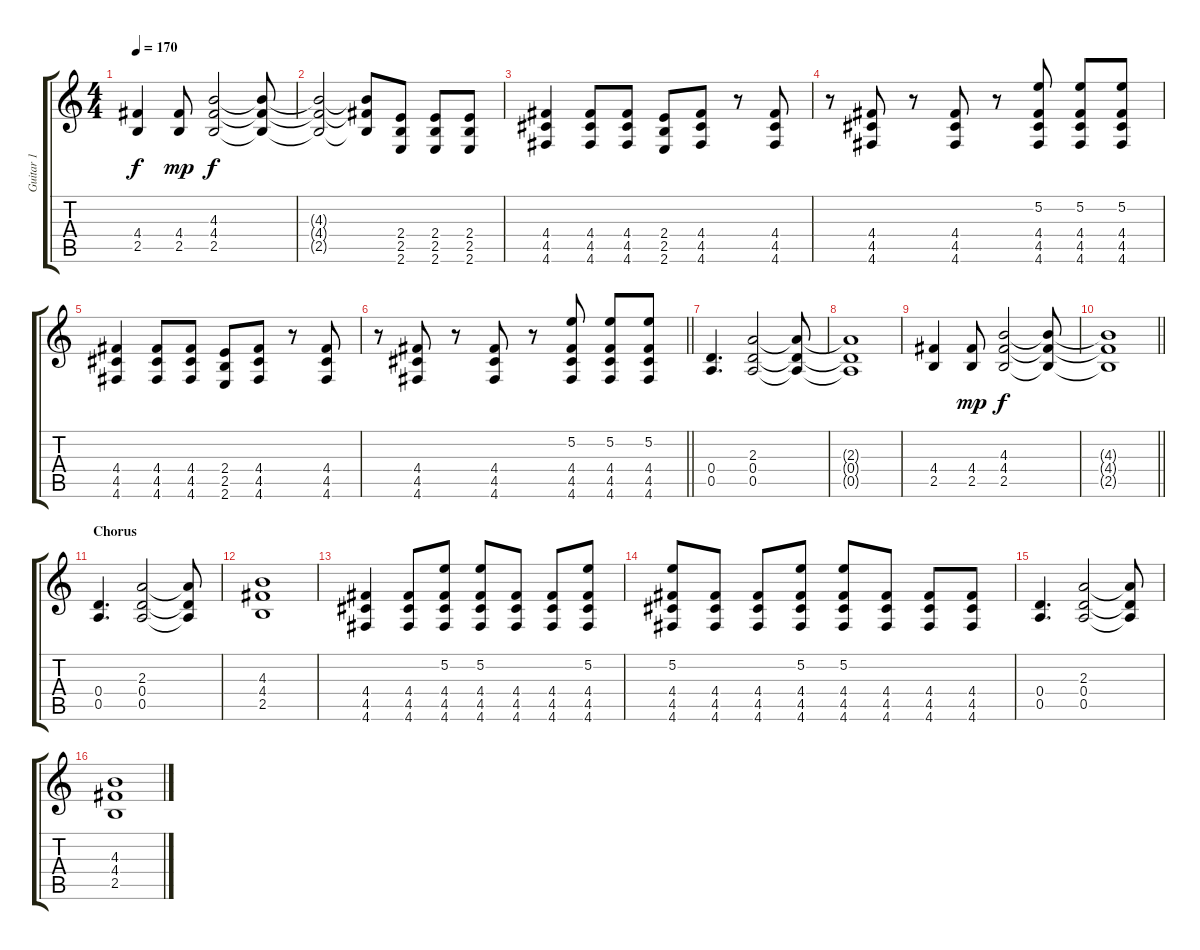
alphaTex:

\track ("Guitar 1" "Guitar 1") {instrument overdrivenguitar}
\staff {score tabs}
\tuning (E4 B3 G3 D3 A2 D2) {hide}
\ts (4 4)
\tempo 170
\clef g2
\ks c
(4.4 2.5).4{dy f} (4.4 2.5).8{dy mp} (4.3 4.4 2.5).2{dy f} (4.3{t} 4.4{t} 2.5{t}).8 |
(4.3{t} 4.4{t} 2.5{t}).2 (4.3{t} 4.4{t} 2.5{t}).8 (2.4 2.5 2.6).8 (2.4 2.5 2.6).8 (2.4 2.5 2.6).8 |
(4.4 4.5 4.6).4 (4.4 4.5 4.6).8 (4.4 4.5 4.6).8 (2.4 2.5 2.6).8 (4.4 4.5 4.6).8 r.8 (4.4 4.5 4.6).8 |
r.8 (4.4 4.5 4.6).8 r.8 (4.4 4.5 4.6).8 r.8 (5.2 4.4 4.5 4.6).8 (5.2 4.4 4.5 4.6).8 (5.2 4.4 4.5 4.6).8 |
(4.4 4.5 4.6).4 (4.4 4.5 4.6).8 (4.4 4.5 4.6).8 (2.4 2.5 2.6).8 (4.4 4.5 4.6).8 r.8 (4.4 4.5 4.6).8 |
\barLineRight lightlight
r.8 (4.4 4.5 4.6).8 r.8 (4.4 4.5 4.6).8 r.8 (5.2 4.4 4.5 4.6).8 (5.2 4.4 4.5 4.6).8 (5.2 4.4 4.5 4.6).8 |
(0.4 0.5).4{d} (2.3 0.4 0.5).2 (2.3{t} 0.4{t} 0.5{t}).8 |
(2.3{t} 0.4{t} 0.5{t}).1 |
(4.4 2.5).4 (4.4 2.5).8{dy mp} (4.3 4.4 2.5).2{dy f} (4.3{t} 4.4{t} 2.5{t}).8 |
\barLineRight lightlight
(4.3{t} 4.4{t} 2.5{t}).1 |
\section ("" "Chorus")
(0.4 0.5).4{d} (2.3 0.4 0.5).2 (2.3{t} 0.4{t} 0.5{t}).8 |
(4.3 4.4 2.5).1 |
(4.4 4.5 4.6).4 (4.4 4.5 4.6).8 (5.2 4.4 4.5 4.6).8 (5.2 4.4 4.5 4.6).8 (4.4 4.5 4.6).8 (4.4 4.5 4.6).8 (5.2 4.4 4.5 4.6).8 |
(5.2 4.4 4.5 4.6).8 (4.4 4.5 4.6).8 (4.4 4.5 4.6).8 (5.2 4.4 4.5 4.6).8 (5.2 4.4 4.5 4.6).8 (4.4 4.5 4.6).8 (4.4 4.5 4.6).8 (4.4 4.5 4.6).8 |
(0.4 0.5).4{d} (2.3 0.4 0.5).2 (2.3{t} 0.4{t} 0.5{t}).8 |
(4.3 4.4 2.5).1
